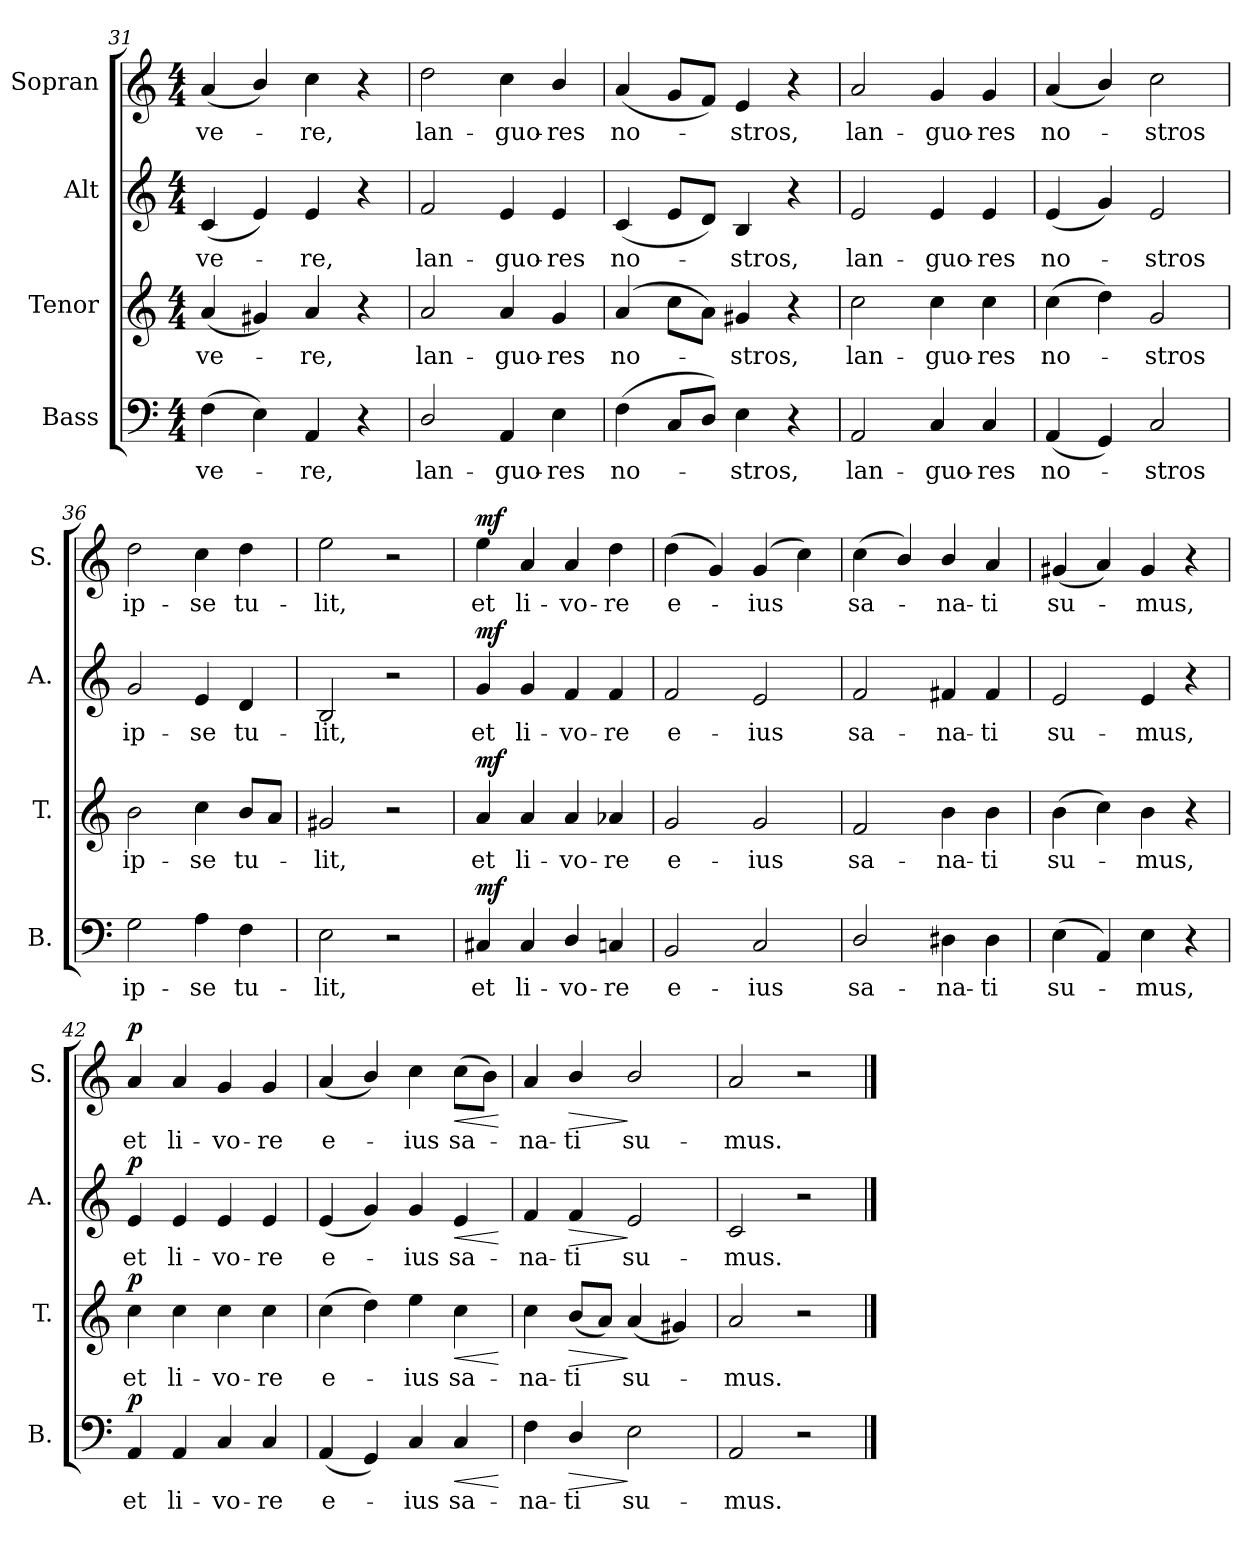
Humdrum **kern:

**kern	**text	**dynam	**kern	**text	**dynam	**kern	**text	**dynam	**kern	**text	**dynam
*part4	*part4	*part4	*part3	*part3	*part3	*part2	*part2	*part2	*part1	*part1	*part1
*staff4	*staff4	*staff4	*staff3	*staff3	*staff3	*staff2	*staff2	*staff2	*staff1	*staff1	*staff1
*I"Bass	*	*	*I"Tenor	*	*	*I"Alt	*	*	*I"Sopran	*	*
*I'B.	*	*	*I'T.	*	*	*I'A.	*	*	*I'S.	*	*
!!LO:LB:g=z
*clefF4	*	*	*clefG2	*	*	*clefG2	*	*	*clefG2	*	*
*k[]	*	*	*k[]	*	*	*k[]	*	*	*k[]	*	*
*M4/4	*	*	*M4/4	*	*	*M4/4	*	*	*M4/4	*	*
=31	=31	=31	=31	=31	=31	=31	=31	=31	=31	=31	=31
!	!LO:LY:b	!	!	!LO:LY:b	!	!	!LO:LY:b	!	!	!LO:LY:b	!
(>4F\	ve-	.	(<4a/	ve-	.	(<4c/	ve-	.	(<4a/	ve-	.
4E\)	.	.	4g#X/)	.	.	4e/)	.	.	4b/)	.	.
!	!LO:LY:b	!	!	!LO:LY:b	!	!	!LO:LY:b	!	!	!LO:LY:b	!
4AA/	-re,	.	4a/	-re,	.	4e/	-re,	.	4cc\	-re,	.
4r	.	.	4r	.	.	4r	.	.	4r	.	.
=32	=32	=32	=32	=32	=32	=32	=32	=32	=32	=32	=32
!	!LO:LY:b	!	!	!LO:LY:b	!	!	!LO:LY:b	!	!	!LO:LY:b	!
2D/	lan-	.	2a/	lan-	.	2f/	lan-	.	2dd\	lan-	.
!	!LO:LY:b	!	!	!LO:LY:b	!	!	!LO:LY:b	!	!	!LO:LY:b	!
4AA/	-guo-	.	4a/	-guo-	.	4e/	-guo-	.	4cc\	-guo-	.
!	!LO:LY:b	!	!	!LO:LY:b	!	!	!LO:LY:b	!	!	!LO:LY:b	!
4E\	-res	.	4g/	-res	.	4e/	-res	.	4b/	-res	.
=33	=33	=33	=33	=33	=33	=33	=33	=33	=33	=33	=33
!	!LO:LY:b	!	!	!LO:LY:b	!	!	!LO:LY:b	!	!	!LO:LY:b	!
(<4F\	no-	.	(<4a/	no-	.	(<4c/	no-	.	(<4a/	no-	.
8C/L	.	.	8cc\L	.	.	8e/L	.	.	8g/L	.	.
8D/J)	.	.	8a\J)	.	.	8d/J)	.	.	8f/J)	.	.
!	!LO:LY:b	!	!	!LO:LY:b	!	!	!LO:LY:b	!	!	!LO:LY:b	!
4E\	-stros,	.	4g#X/	-stros,	.	4B/	-stros,	.	4e/	-stros,	.
4r	.	.	4r	.	.	4r	.	.	4r	.	.
=34	=34	=34	=34	=34	=34	=34	=34	=34	=34	=34	=34
!	!LO:LY:b	!	!	!LO:LY:b	!	!	!LO:LY:b	!	!	!LO:LY:b	!
2AA/	lan-	.	2cc\	lan-	.	2e/	lan-	.	2a/	lan-	.
!	!LO:LY:b	!	!	!LO:LY:b	!	!	!LO:LY:b	!	!	!LO:LY:b	!
4C/	-guo-	.	4cc\	-guo-	.	4e/	-guo-	.	4g/	-guo-	.
!	!LO:LY:b	!	!	!LO:LY:b	!	!	!LO:LY:b	!	!	!LO:LY:b	!
4C/	-res	.	4cc\	-res	.	4e/	-res	.	4g/	-res	.
=35	=35	=35	=35	=35	=35	=35	=35	=35	=35	=35	=35
!	!LO:LY:b	!	!	!LO:LY:b	!	!	!LO:LY:b	!	!	!LO:LY:b	!
(<4AA/	no-	.	(>4cc\	no-	.	(<4e/	no-	.	(<4a/	no-	.
4GG/)	.	.	4dd\)	.	.	4g/)	.	.	4b/)	.	.
!	!LO:LY:b	!	!	!LO:LY:b	!	!	!LO:LY:b	!	!	!LO:LY:b	!
2C/	-stros	.	2g/	-stros	.	2e/	-stros	.	2cc\	-stros	.
=36	=36	=36	=36	=36	=36	=36	=36	=36	=36	=36	=36
!	!LO:LY:b	!	!	!LO:LY:b	!	!	!LO:LY:b	!	!	!LO:LY:b	!
2G\	ip-	.	2b\	ip-	.	2g/	ip-	.	2dd\	ip-	.
!	!LO:LY:b	!	!	!LO:LY:b	!	!	!LO:LY:b	!	!	!LO:LY:b	!
4A\	-se	.	4cc\	-se	.	4e/	-se	.	4cc\	-se	.
!	!LO:LY:b	!	!	!LO:LY:b	!	!	!LO:LY:b	!	!	!LO:LY:b	!
4F\	tu-	.	8b/L	tu-	.	4d/	tu-	.	4dd\	tu-	.
.	.	.	8a/J	.	.	.	.	.	.	.	.
!!LO:PB:g=z
=37	=37	=37	=37	=37	=37	=37	=37	=37	=37	=37	=37
!	!LO:LY:b	!	!	!LO:LY:b	!	!	!LO:LY:b	!	!	!LO:LY:b	!
2E\	-lit,	.	2g#X/	-lit,	.	2B/	-lit,	.	2ee\	-lit,	.
2r	.	.	2r	.	.	2r	.	.	2r	.	.
=38	=38	=38	=38	=38	=38	=38	=38	=38	=38	=38	=38
!	!LO:LY:b	!LO:DY:a	!	!LO:LY:b	!LO:DY:a	!	!LO:LY:b	!LO:DY:a	!	!LO:LY:b	!LO:DY:a
4C#X/	et	mf	4a/	et	mf	4g/	et	mf	4ee\	et	mf
!	!LO:LY:b	!	!	!LO:LY:b	!	!	!LO:LY:b	!	!	!LO:LY:b	!
4C#/	li-	.	4a/	li-	.	4g/	li-	.	4a/	li-	.
!	!LO:LY:b	!	!	!LO:LY:b	!	!	!LO:LY:b	!	!	!LO:LY:b	!
4D/	-vo-	.	4a/	-vo-	.	4f/	-vo-	.	4a/	-vo-	.
!	!LO:LY:b	!	!	!LO:LY:b	!	!	!LO:LY:b	!	!	!LO:LY:b	!
4Cn/	-re	.	4a-X/	-re	.	4f/	-re	.	4dd\	-re	.
=39	=39	=39	=39	=39	=39	=39	=39	=39	=39	=39	=39
!	!LO:LY:b	!	!	!LO:LY:b	!	!	!LO:LY:b	!	!	!LO:LY:b	!
2BB/	e-	.	2g/	e-	.	2f/	e-	.	(>4dd\	e-	.
.	.	.	.	.	.	.	.	.	4g/)	.	.
!	!LO:LY:b	!	!	!LO:LY:b	!	!	!LO:LY:b	!	!	!LO:LY:b	!
2C/	-ius	.	2g/	-ius	.	2e/	-ius	.	(<4g/	-ius	.
.	.	.	.	.	.	.	.	.	4cc\)	.	.
=40	=40	=40	=40	=40	=40	=40	=40	=40	=40	=40	=40
!	!LO:LY:b	!	!	!LO:LY:b	!	!	!LO:LY:b	!	!	!LO:LY:b	!
2D/	sa-	.	2f/	sa-	.	2f/	sa-	.	(>4cc\	sa-	.
.	.	.	.	.	.	.	.	.	4b/)	.	.
!	!LO:LY:b	!	!	!LO:LY:b	!	!	!LO:LY:b	!	!	!LO:LY:b	!
4D#X\	-na-	.	4b\	-na-	.	4f#X/	-na-	.	4b/	-na-	.
!	!LO:LY:b	!	!	!LO:LY:b	!	!	!LO:LY:b	!	!	!LO:LY:b	!
4D#\	-ti	.	4b\	-ti	.	4f#/	-ti	.	4a/	-ti	.
=41	=41	=41	=41	=41	=41	=41	=41	=41	=41	=41	=41
!	!LO:LY:b	!	!	!LO:LY:b	!	!	!LO:LY:b	!	!	!LO:LY:b	!
(>4E\	su-	.	(>4b\	su-	.	2e/	su-	.	(<4g#X/	su-	.
4AA/)	.	.	4cc\)	.	.	.	.	.	4a/)	.	.
!	!LO:LY:b	!	!	!LO:LY:b	!	!	!LO:LY:b	!	!	!LO:LY:b	!
4E\	-mus,	.	4b\	-mus,	.	4e/	-mus,	.	4g#/	-mus,	.
4r	.	.	4r	.	.	4r	.	.	4r	.	.
!!LO:LB:g=z
=42	=42	=42	=42	=42	=42	=42	=42	=42	=42	=42	=42
!	!LO:LY:b	!LO:DY:a	!	!LO:LY:b	!LO:DY:a	!	!LO:LY:b	!LO:DY:a	!	!LO:LY:b	!LO:DY:a
4AA/	et	p	4cc\	et	p	4e/	et	p	4a/	et	p
!	!LO:LY:b	!	!	!LO:LY:b	!	!	!LO:LY:b	!	!	!LO:LY:b	!
4AA/	li-	.	4cc\	li-	.	4e/	li-	.	4a/	li-	.
!	!LO:LY:b	!	!	!LO:LY:b	!	!	!LO:LY:b	!	!	!LO:LY:b	!
4C/	-vo-	.	4cc\	-vo-	.	4e/	-vo-	.	4g/	-vo-	.
!	!LO:LY:b	!	!	!LO:LY:b	!	!	!LO:LY:b	!	!	!LO:LY:b	!
4C/	-re	.	4cc\	-re	.	4e/	-re	.	4g/	-re	.
=43	=43	=43	=43	=43	=43	=43	=43	=43	=43	=43	=43
!	!LO:LY:b	!	!	!LO:LY:b	!	!	!LO:LY:b	!	!	!LO:LY:b	!
(<4AA/	e-	.	(>4cc\	e-	.	(<4e/	e-	.	(>4a/	e-	.
4GG/)	.	.	4dd\)	.	.	4g/)	.	.	4b/)	.	.
!	!LO:LY:b	!	!	!LO:LY:b	!	!	!LO:LY:b	!	!	!LO:LY:b	!
4C/	-ius	.	4ee\	-ius	.	4g/	-ius	.	4cc\	-ius	.
!	!LO:LY:b	!LO:HP:b	!	!LO:LY:b	!LO:HP:b	!	!LO:LY:b	!LO:HP:b	!	!LO:LY:b	!LO:HP:b
4C/	sa-	<	4cc\	sa-	<	4e/	sa-	<	(>8cc\L	sa-	<
.	.	.	.	.	.	.	.	.	8b\J)	.	.
.	.	[	.	.	[	.	.	[	.	.	[
=44	=44	=44	=44	=44	=44	=44	=44	=44	=44	=44	=44
!	!LO:LY:b	!	!	!LO:LY:b	!	!	!LO:LY:b	!	!	!LO:LY:b	!
4F\	-na-	.	4cc\	-na-	.	4f/	-na-	.	4a/	-na-	.
!	!LO:LY:b	!LO:HP:b	!	!LO:LY:b	!LO:HP:b	!	!LO:LY:b	!LO:HP:b	!	!LO:LY:b	!LO:HP:b
4D/	-ti	>	(<8b/L	-ti	>	4f/	-ti	>	4b/	-ti	>
.	.	.	8a/J)	.	.	.	.	.	.	.	.
!	!LO:LY:b	!	!	!LO:LY:b	!	!	!LO:LY:b	!	!	!LO:LY:b	!
2E\	su-	]	(<4a/	su-	]	2e/	su-	]	2b/	su-	]
.	.	.	4g#X/)	.	.	.	.	.	.	.	.
=45	=45	=45	=45	=45	=45	=45	=45	=45	=45	=45	=45
!	!LO:LY:b	!	!	!LO:LY:b	!	!	!LO:LY:b	!	!	!LO:LY:b	!
2AA/	-mus.	.	2a/	-mus.	.	2c/	-mus.	.	2a/	-mus.	.
2r	.	.	2r	.	.	2r	.	.	2r	.	.
==	==	==	==	==	==	==	==	==	==	==	==
*-	*-	*-	*-	*-	*-	*-	*-	*-	*-	*-	*-
